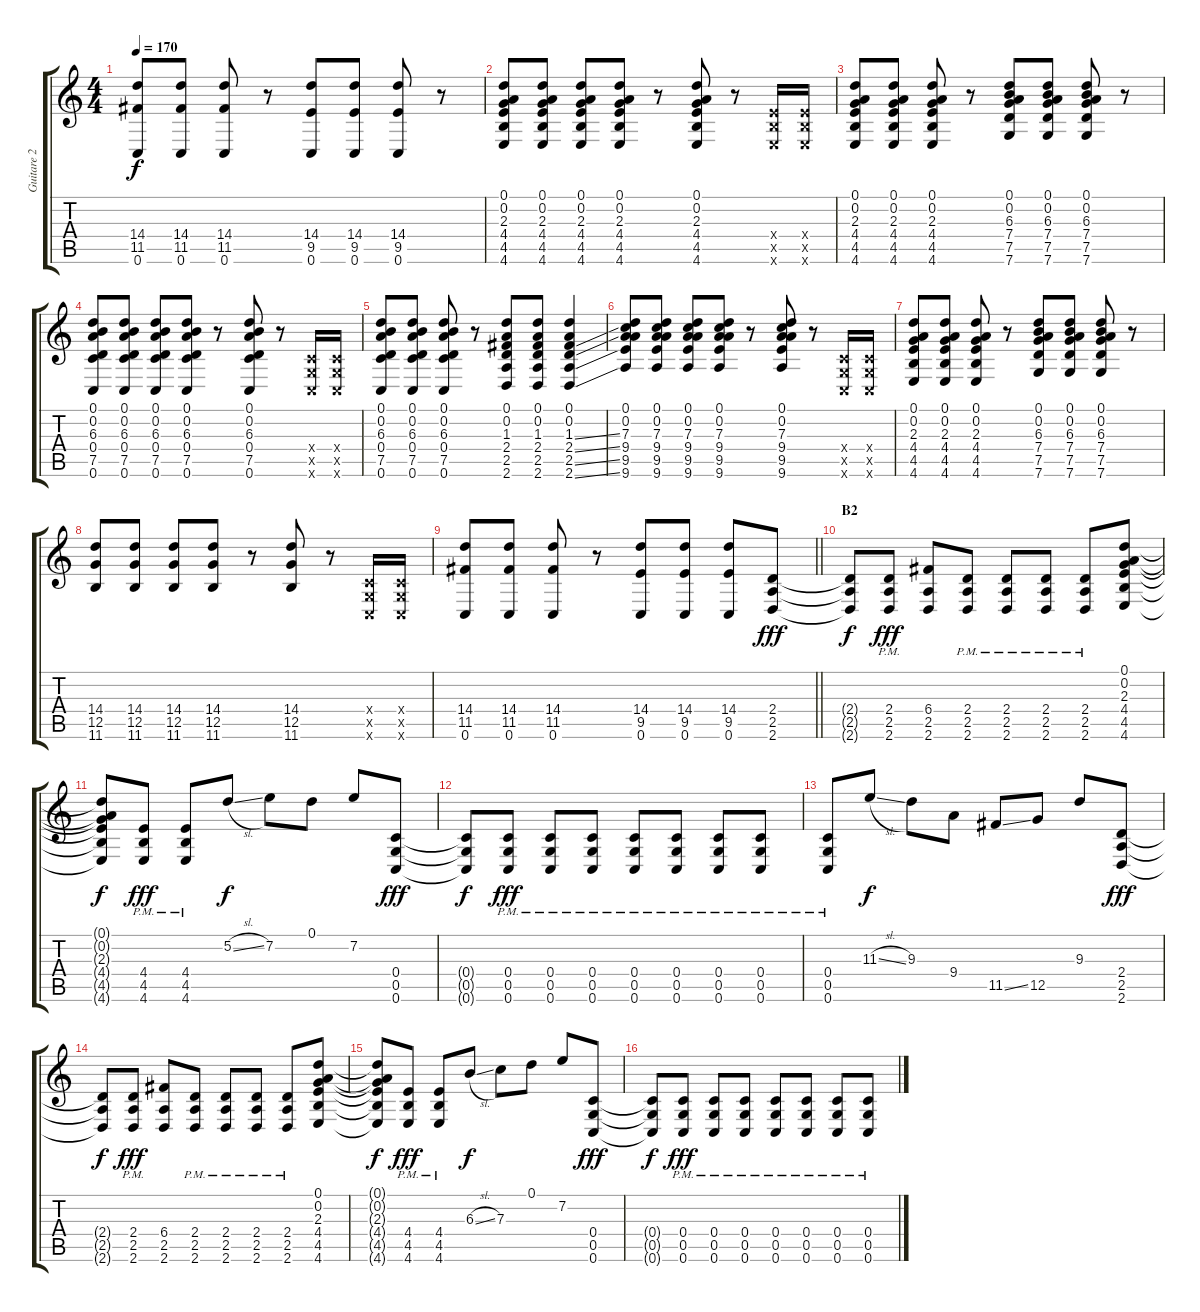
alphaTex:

\track ("Guitare 2" "Guitare 2") {instrument overdrivenguitar}
\staff {score tabs}
\tuning (D4 A3 F3 C3 G2 C2) {hide}
\ts (4 4)
\tempo 170
\clef g2
\ks c
(14.4 11.5 0.6).8{dy f} (14.4 11.5 0.6).8 (14.4 11.5 0.6).8 r.8 (14.4 9.5 0.6).8 (14.4 9.5 0.6).8 (14.4 9.5 0.6).8 r.8 |
(0.1 0.2 2.3 4.4 4.5 4.6).8 (0.1 0.2 2.3 4.4 4.5 4.6).8 (0.1 0.2 2.3 4.4 4.5 4.6).8 (0.1 0.2 2.3 4.4 4.5 4.6).8 r.8 (0.1 0.2 2.3 4.4 4.5 4.6).8 r.8 (4.4{x} 4.5{x} 4.6{x}).16 (4.4{x} 4.5{x} 4.6{x}).16 |
(0.1 0.2 2.3 4.4 4.5 4.6).8 (0.1 0.2 2.3 4.4 4.5 4.6).8 (0.1 0.2 2.3 4.4 4.5 4.6).8 r.8 (0.1 0.2 6.3 7.4 7.5 7.6).8 (0.1 0.2 6.3 7.4 7.5 7.6).8 (0.1 0.2 6.3 7.4 7.5 7.6).8 r.8 |
(0.1 0.2 6.3 0.4 7.5 0.6).8 (0.1 0.2 6.3 0.4 7.5 0.6).8 (0.1 0.2 6.3 0.4 7.5 0.6).8 (0.1 0.2 6.3 0.4 7.5 0.6).8 r.8 (0.1 0.2 6.3 0.4 7.5 0.6).8 r.8 (0.4{x} 0.5{x} 0.6{x}).16 (0.4{x} 0.5{x} 0.6{x}).16 |
(0.1 0.2 6.3 0.4 7.5 0.6).8 (0.1 0.2 6.3 0.4 7.5 0.6).8 (0.1 0.2 6.3 0.4 7.5 0.6).8 r.8 (0.1 0.2 1.3 2.4 2.5 2.6).8 (0.1 0.2 1.3 2.4 2.5 2.6).8 (0.1 0.2 1.3{ss} 2.4{ss} 2.5{ss} 2.6{ss}).4 |
(0.1 0.2 7.3 9.4 9.5 9.6).8 (0.1 0.2 7.3 9.4 9.5 9.6).8 (0.1 0.2 7.3 9.4 9.5 9.6).8 (0.1 0.2 7.3 9.4 9.5 9.6).8 r.8 (0.1 0.2 7.3 9.4 9.5 9.6).8 r.8 (0.4{x} 0.5{x} 0.6{x}).16 (0.4{x} 0.5{x} 0.6{x}).16 |
(0.1 0.2 2.3 4.4 4.5 4.6).8 (0.1 0.2 2.3 4.4 4.5 4.6).8 (0.1 0.2 2.3 4.4 4.5 4.6).8 r.8 (0.1 0.2 6.3 7.4 7.5 7.6).8 (0.1 0.2 6.3 7.4 7.5 7.6).8 (0.1 0.2 6.3 7.4 7.5 7.6).8 r.8 |
(14.4 12.5 11.6).8 (14.4 12.5 11.6).8 (14.4 12.5 11.6).8 (14.4 12.5 11.6).8 r.8 (14.4 12.5 11.6).8 r.8 (0.4{x} 0.5{x} 0.6{x}).16 (0.4{x} 0.5{x} 0.6{x}).16 |
\barLineRight lightlight
(14.4 11.5 0.6).8 (14.4 11.5 0.6).8 (14.4 11.5 0.6).8 r.8 (14.4 9.5 0.6).8 (14.4 9.5 0.6).8 (14.4 9.5 0.6).8 (2.4 2.5 2.6).8{dy fff volume 13 balance 13} |
\section ("" "B2")
(2.4{t} 2.5{t} 2.6{t}).8{dy f} (2.4{pm} 2.5{pm} 2.6{pm}).8{dy fff} (6.4 2.5 2.6).8 (2.4{pm} 2.5{pm} 2.6{pm}).8 (2.4{pm} 2.5{pm} 2.6{pm}).8 (2.4{pm} 2.5{pm} 2.6{pm}).8 (2.4{pm} 2.5{pm} 2.6{pm}).8 (0.1 0.2 2.3 4.4 4.5 4.6).8 |
(0.1{t} 0.2{t} 2.3{t} 4.4{t} 4.5{t} 4.6{t}).8{dy f} (4.4{pm} 4.5{pm} 4.6{pm}).8{dy fff} (4.4{pm} 4.5{pm} 4.6{pm}).8 5.2{sl}.8{dy f} 7.2.8 0.1.8 7.2.8 (0.4 0.5 0.6).8{dy fff} |
(0.4{t} 0.5{t} 0.6{t}).8{dy f} (0.4{pm} 0.5{pm} 0.6{pm}).8{dy fff} (0.4{pm} 0.5{pm} 0.6{pm}).8 (0.4{pm} 0.5{pm} 0.6{pm}).8 (0.4{pm} 0.5{pm} 0.6{pm}).8 (0.4{pm} 0.5{pm} 0.6{pm}).8 (0.4{pm} 0.5{pm} 0.6{pm}).8 (0.4{pm} 0.5{pm} 0.6{pm}).8 |
(0.4{pm} 0.5{pm} 0.6{pm}).8 11.3{sl}.8{dy f} 9.3.8 9.4.8 11.5{ss}.8 12.5.8 9.3.8 (2.4 2.5 2.6).8{dy fff} |
(2.4{t} 2.5{t} 2.6{t}).8{dy f} (2.4{pm} 2.5{pm} 2.6{pm}).8{dy fff} (6.4 2.5 2.6).8 (2.4{pm} 2.5{pm} 2.6{pm}).8 (2.4{pm} 2.5{pm} 2.6{pm}).8 (2.4{pm} 2.5{pm} 2.6{pm}).8 (2.4{pm} 2.5{pm} 2.6{pm}).8 (0.1 0.2 2.3 4.4 4.5 4.6).8 |
(0.1{t} 0.2{t} 2.3{t} 4.4{t} 4.5{t} 4.6{t}).8{dy f} (4.4{pm} 4.5{pm} 4.6{pm}).8{dy fff} (4.4{pm} 4.5{pm} 4.6{pm}).8 6.3{sl}.8{dy f} 7.3.8 0.1.8 7.2.8 (0.4 0.5 0.6).8{dy fff} |
(0.4{t} 0.5{t} 0.6{t}).8{dy f} (0.4{pm} 0.5{pm} 0.6{pm}).8{dy fff} (0.4{pm} 0.5{pm} 0.6{pm}).8 (0.4{pm} 0.5{pm} 0.6{pm}).8 (0.4{pm} 0.5{pm} 0.6{pm}).8 (0.4{pm} 0.5{pm} 0.6{pm}).8 (0.4{pm} 0.5{pm} 0.6{pm}).8 (0.4{pm} 0.5{pm} 0.6{pm}).8
